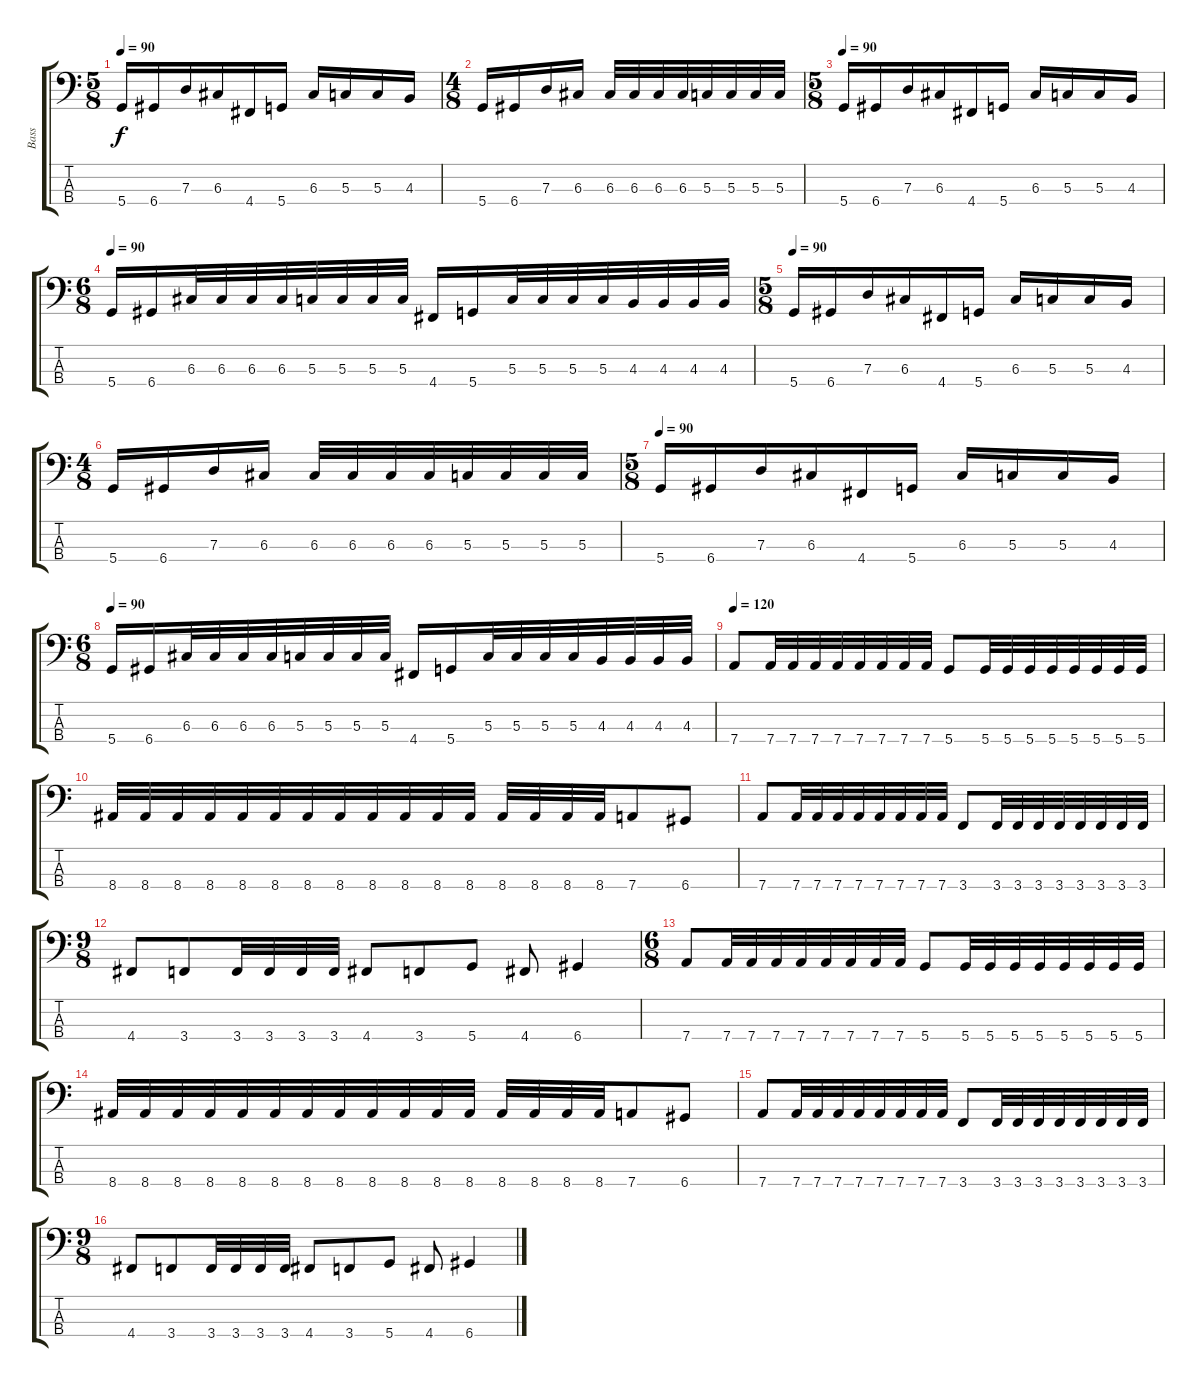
\track ("Bass" "Bass") {instrument electricbassfinger}
\staff {score tabs}
\tuning (F2 C2 G1 D1) {hide}
\ts (5 8)
\tempo 90
\clef f4
\ks c
5.4.16{dy f} 6.4.16 7.3.16 6.3.16 4.4.16 5.4.16 6.3.16 5.3.16 5.3.16 4.3.16 |
\ts (4 8)
5.4.16 6.4.16 7.3.16 6.3.16 6.3.32 6.3.32 6.3.32 6.3.32 5.3.32 5.3.32 5.3.32 5.3.32 |
\ts (5 8)
\tempo 90
5.4.16 6.4.16 7.3.16 6.3.16 4.4.16 5.4.16 6.3.16 5.3.16 5.3.16 4.3.16 |
\ts (6 8)
\tempo 90
5.4.16 6.4.16 6.3.32 6.3.32 6.3.32 6.3.32 5.3.32 5.3.32 5.3.32 5.3.32 4.4.16 5.4.16 5.3.32 5.3.32 5.3.32 5.3.32 4.3.32 4.3.32 4.3.32 4.3.32 |
\ts (5 8)
\tempo 90
5.4.16 6.4.16 7.3.16 6.3.16 4.4.16 5.4.16 6.3.16 5.3.16 5.3.16 4.3.16 |
\ts (4 8)
5.4.16 6.4.16 7.3.16 6.3.16 6.3.32 6.3.32 6.3.32 6.3.32 5.3.32 5.3.32 5.3.32 5.3.32 |
\ts (5 8)
\tempo 90
5.4.16 6.4.16 7.3.16 6.3.16 4.4.16 5.4.16 6.3.16 5.3.16 5.3.16 4.3.16 |
\ts (6 8)
\tempo 90
5.4.16 6.4.16 6.3.32 6.3.32 6.3.32 6.3.32 5.3.32 5.3.32 5.3.32 5.3.32 4.4.16 5.4.16 5.3.32 5.3.32 5.3.32 5.3.32 4.3.32 4.3.32 4.3.32 4.3.32 |
\tempo 120
7.4.8 7.4.32 7.4.32 7.4.32 7.4.32 7.4.32 7.4.32 7.4.32 7.4.32 5.4.8 5.4.32 5.4.32 5.4.32 5.4.32 5.4.32 5.4.32 5.4.32 5.4.32 |
8.4.32 8.4.32 8.4.32 8.4.32 8.4.32 8.4.32 8.4.32 8.4.32 8.4.32 8.4.32 8.4.32 8.4.32 8.4.32 8.4.32 8.4.32 8.4.32 7.4.8 6.4.8 |
7.4.8 7.4.32 7.4.32 7.4.32 7.4.32 7.4.32 7.4.32 7.4.32 7.4.32 3.4.8 3.4.32 3.4.32 3.4.32 3.4.32 3.4.32 3.4.32 3.4.32 3.4.32 |
\ts (9 8)
4.4.8 3.4.8 3.4.32 3.4.32 3.4.32 3.4.32 4.4.8 3.4.8 5.4.8 4.4.8 6.4.4 |
\ts (6 8)
7.4.8 7.4.32 7.4.32 7.4.32 7.4.32 7.4.32 7.4.32 7.4.32 7.4.32 5.4.8 5.4.32 5.4.32 5.4.32 5.4.32 5.4.32 5.4.32 5.4.32 5.4.32 |
8.4.32 8.4.32 8.4.32 8.4.32 8.4.32 8.4.32 8.4.32 8.4.32 8.4.32 8.4.32 8.4.32 8.4.32 8.4.32 8.4.32 8.4.32 8.4.32 7.4.8 6.4.8 |
7.4.8 7.4.32 7.4.32 7.4.32 7.4.32 7.4.32 7.4.32 7.4.32 7.4.32 3.4.8 3.4.32 3.4.32 3.4.32 3.4.32 3.4.32 3.4.32 3.4.32 3.4.32 |
\ts (9 8)
4.4.8 3.4.8 3.4.32 3.4.32 3.4.32 3.4.32 4.4.8 3.4.8 5.4.8 4.4.8 6.4.4
